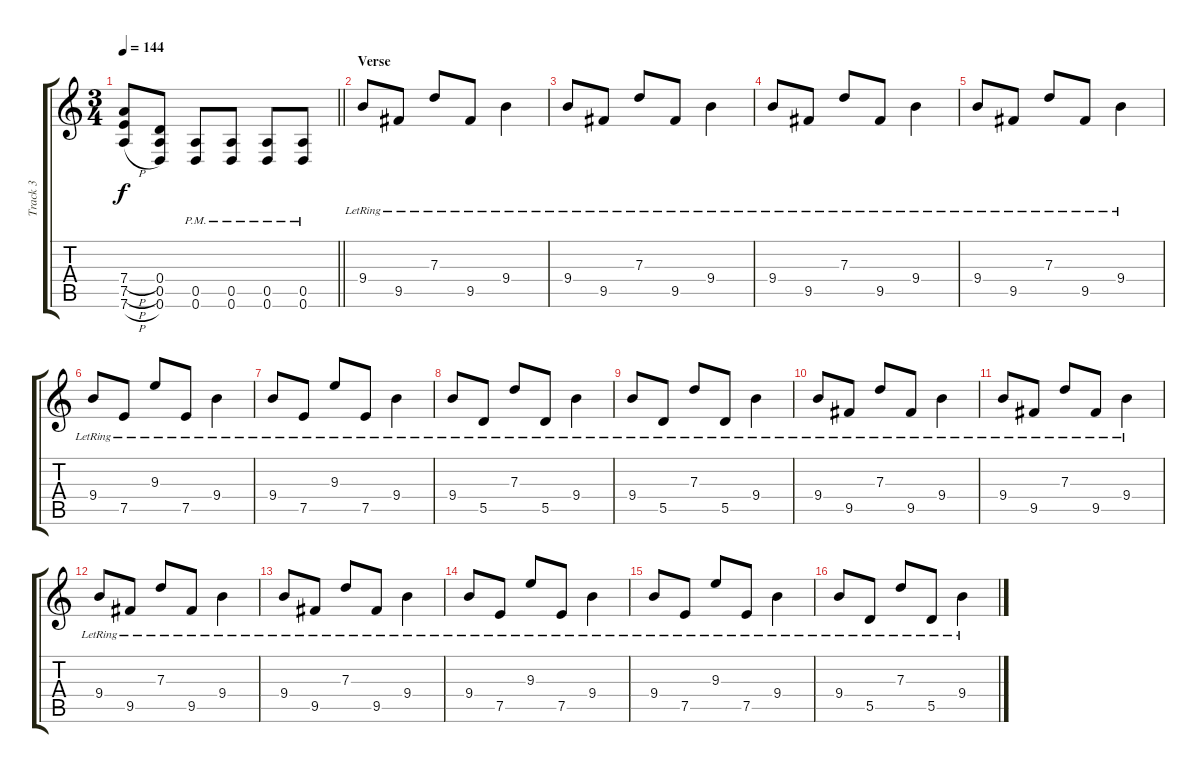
\track ("Track 3" "Track 3") {instrument overdrivenguitar}
\staff {score tabs}
\tuning (E4 B3 G3 D3 A2 D2) {hide}
\ts (3 4)
\tempo 144
\clef g2
\barLineRight lightlight
\ks c
(7.4{h} 7.5{h} 7.6{h}).8{dy f} (0.4 0.5 0.6).8 (0.5{pm} 0.6{pm}).8 (0.5{pm} 0.6{pm}).8 (0.5{pm} 0.6{pm}).8 (0.5{pm} 0.6{pm}).8 |
\section ("" "Verse")
9.4{lr}.8{instrument electricguitarjazz} 9.5{lr}.8 7.3{lr}.8 9.5{lr}.8 9.4{lr}.4 |
9.4{lr}.8 9.5{lr}.8 7.3{lr}.8 9.5{lr}.8 9.4{lr}.4 |
9.4{lr}.8 9.5{lr}.8 7.3{lr}.8 9.5{lr}.8 9.4{lr}.4 |
9.4{lr}.8 9.5{lr}.8 7.3{lr}.8 9.5{lr}.8 9.4{lr}.4 |
9.4{lr}.8 7.5{lr}.8 9.3{lr}.8 7.5{lr}.8 9.4{lr}.4 |
9.4{lr}.8 7.5{lr}.8 9.3{lr}.8 7.5{lr}.8 9.4{lr}.4 |
9.4{lr}.8 5.5{lr}.8 7.3{lr}.8 5.5{lr}.8 9.4{lr}.4 |
9.4{lr}.8 5.5{lr}.8 7.3{lr}.8 5.5{lr}.8 9.4{lr}.4 |
9.4{lr}.8 9.5{lr}.8 7.3{lr}.8 9.5{lr}.8 9.4{lr}.4 |
9.4{lr}.8 9.5{lr}.8 7.3{lr}.8 9.5{lr}.8 9.4{lr}.4 |
9.4{lr}.8 9.5{lr}.8 7.3{lr}.8 9.5{lr}.8 9.4{lr}.4 |
9.4{lr}.8 9.5{lr}.8 7.3{lr}.8 9.5{lr}.8 9.4{lr}.4 |
9.4{lr}.8 7.5{lr}.8 9.3{lr}.8 7.5{lr}.8 9.4{lr}.4 |
9.4{lr}.8 7.5{lr}.8 9.3{lr}.8 7.5{lr}.8 9.4{lr}.4 |
9.4{lr}.8 5.5{lr}.8 7.3{lr}.8 5.5{lr}.8 9.4{lr}.4
